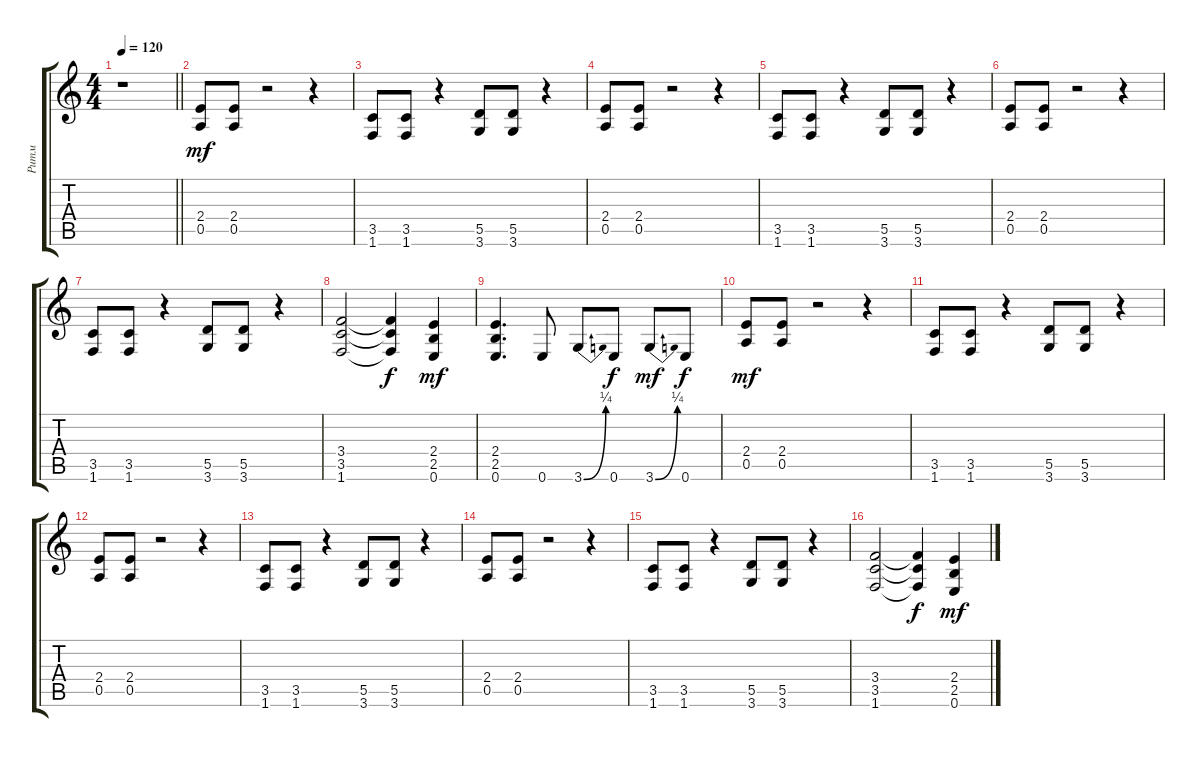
\track ("Ритм" "Ритм") {instrument distortionguitar}
\staff {score tabs}
\tuning (E4 B3 G3 D3 A2 E2) {hide}
\ts (4 4)
\tempo 120
\clef g2
\barLineRight lightlight
\ks c
r.1{dy mf instrument distortionguitar} |
\section ("" "")
(2.4 0.5).8 (2.4 0.5).8 r.2 r.4 |
(3.5 1.6).8 (3.5 1.6).8 r.4 (5.5 3.6).8 (5.5 3.6).8 r.4 |
(2.4 0.5).8 (2.4 0.5).8 r.2 r.4 |
(3.5 1.6).8 (3.5 1.6).8 r.4 (5.5 3.6).8 (5.5 3.6).8 r.4 |
(2.4 0.5).8 (2.4 0.5).8 r.2 r.4 |
(3.5 1.6).8 (3.5 1.6).8 r.4 (5.5 3.6).8 (5.5 3.6).8 r.4 |
(3.4 3.5 1.6).2 (3.4{t} 3.5{t} 1.6{t}).4{dy f} (2.4 2.5 0.6).4{dy mf} |
(2.4 2.5 0.6).4{d} 0.6.8 3.6{be (bend 0 0 60 1)}.8 0.6.8{dy f} 3.6{be (bend 0 0 60 1)}.8{dy mf} 0.6.8{dy f} |
(2.4 0.5).8{dy mf} (2.4 0.5).8 r.2 r.4 |
(3.5 1.6).8 (3.5 1.6).8 r.4 (5.5 3.6).8 (5.5 3.6).8 r.4 |
(2.4 0.5).8 (2.4 0.5).8 r.2 r.4 |
(3.5 1.6).8 (3.5 1.6).8 r.4 (5.5 3.6).8 (5.5 3.6).8 r.4 |
(2.4 0.5).8 (2.4 0.5).8 r.2 r.4 |
(3.5 1.6).8 (3.5 1.6).8 r.4 (5.5 3.6).8 (5.5 3.6).8 r.4 |
(3.4 3.5 1.6).2 (3.4{t} 3.5{t} 1.6{t}).4{dy f} (2.4 2.5 0.6).4{dy mf}
